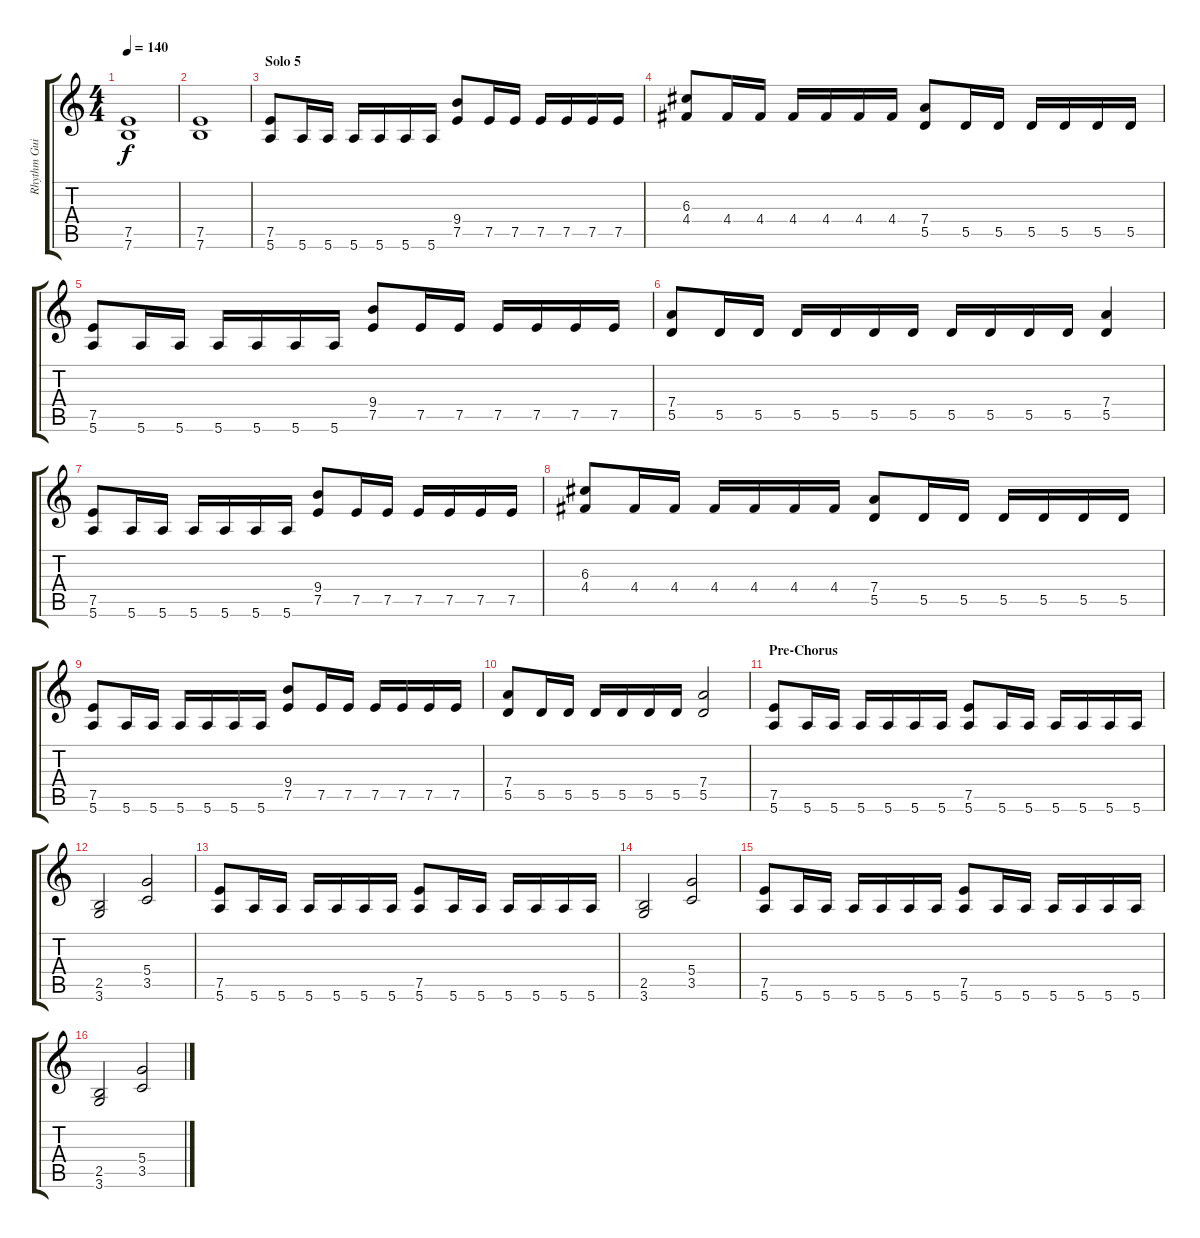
\track ("Rhythm Guitar 1" "Rhythm Gui") {instrument overdrivenguitar}
\staff {score tabs}
\tuning (E4 B3 G3 D3 A2 E2) {hide}
\ts (4 4)
\tempo 140
\clef g2
\ks c
(7.5 7.6).1{dy f} |
(7.5 7.6).1 |
\section ("" "Solo 5")
(7.5 5.6).8 5.6.16 5.6.16 5.6.16 5.6.16 5.6.16 5.6.16 (9.4 7.5).8 7.5.16 7.5.16 7.5.16 7.5.16 7.5.16 7.5.16 |
(6.3 4.4).8 4.4.16 4.4.16 4.4.16 4.4.16 4.4.16 4.4.16 (7.4 5.5).8 5.5.16 5.5.16 5.5.16 5.5.16 5.5.16 5.5.16 |
(7.5 5.6).8 5.6.16 5.6.16 5.6.16 5.6.16 5.6.16 5.6.16 (9.4 7.5).8 7.5.16 7.5.16 7.5.16 7.5.16 7.5.16 7.5.16 |
(7.4 5.5).8 5.5.16 5.5.16 5.5.16 5.5.16 5.5.16 5.5.16 5.5.16 5.5.16 5.5.16 5.5.16 (7.4 5.5).4 |
(7.5 5.6).8 5.6.16 5.6.16 5.6.16 5.6.16 5.6.16 5.6.16 (9.4 7.5).8 7.5.16 7.5.16 7.5.16 7.5.16 7.5.16 7.5.16 |
(6.3 4.4).8 4.4.16 4.4.16 4.4.16 4.4.16 4.4.16 4.4.16 (7.4 5.5).8 5.5.16 5.5.16 5.5.16 5.5.16 5.5.16 5.5.16 |
(7.5 5.6).8 5.6.16 5.6.16 5.6.16 5.6.16 5.6.16 5.6.16 (9.4 7.5).8 7.5.16 7.5.16 7.5.16 7.5.16 7.5.16 7.5.16 |
(7.4 5.5).8 5.5.16 5.5.16 5.5.16 5.5.16 5.5.16 5.5.16 (7.4 5.5).2 |
\section ("" "Pre-Chorus")
(7.5 5.6).8 5.6.16 5.6.16 5.6.16 5.6.16 5.6.16 5.6.16 (7.5 5.6).8 5.6.16 5.6.16 5.6.16 5.6.16 5.6.16 5.6.16 |
(2.5 3.6).2 (5.4 3.5).2 |
(7.5 5.6).8 5.6.16 5.6.16 5.6.16 5.6.16 5.6.16 5.6.16 (7.5 5.6).8 5.6.16 5.6.16 5.6.16 5.6.16 5.6.16 5.6.16 |
(2.5 3.6).2 (5.4 3.5).2 |
(7.5 5.6).8 5.6.16 5.6.16 5.6.16 5.6.16 5.6.16 5.6.16 (7.5 5.6).8 5.6.16 5.6.16 5.6.16 5.6.16 5.6.16 5.6.16 |
(2.5 3.6).2 (5.4 3.5).2
